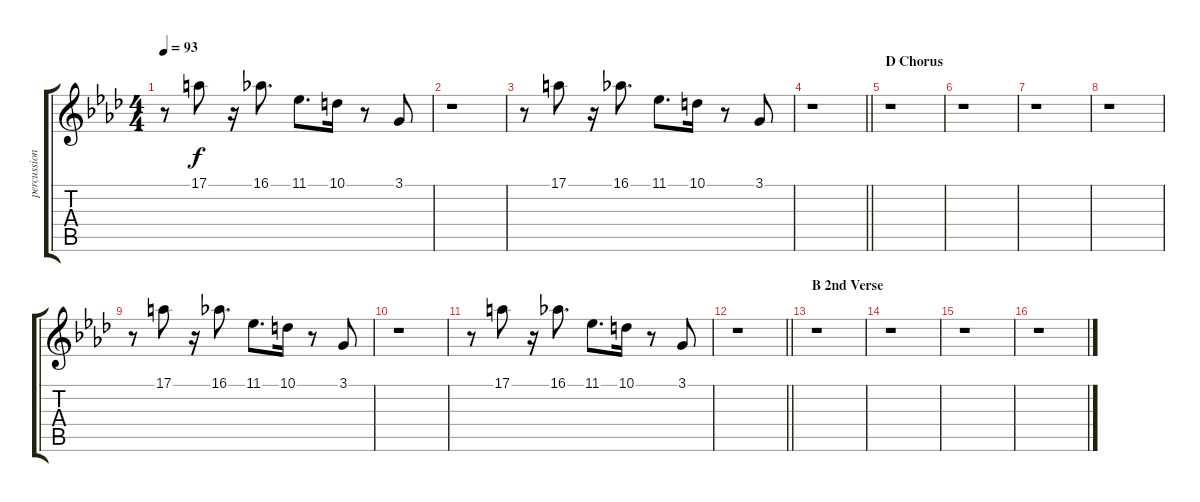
\track ("percussion" "percussion") {instrument synthdrum}
\staff {score tabs}
\tuning (E4 B3 G3 D3 A2 E2) {hide}
\ts (4 4)
\tempo 93
\clef g2
\ks fminor
r.8{dy f} 17.1.8 r.16 16.1.8{d} 11.1.8{d} 10.1.16 r.8 3.1.8 |
r.1 |
r.8 17.1.8 r.16 16.1.8{d} 11.1.8{d} 10.1.16 r.8 3.1.8 |
\barLineRight lightlight
r.1 |
\section ("" "D Chorus")
r.1 |
r.1 |
r.1 |
r.1 |
r.8 17.1.8 r.16 16.1.8{d} 11.1.8{d} 10.1.16 r.8 3.1.8 |
r.1 |
r.8 17.1.8 r.16 16.1.8{d} 11.1.8{d} 10.1.16 r.8 3.1.8 |
\barLineRight lightlight
r.1 |
\section ("" "B 2nd Verse")
r.1 |
r.1 |
r.1 |
r.1
